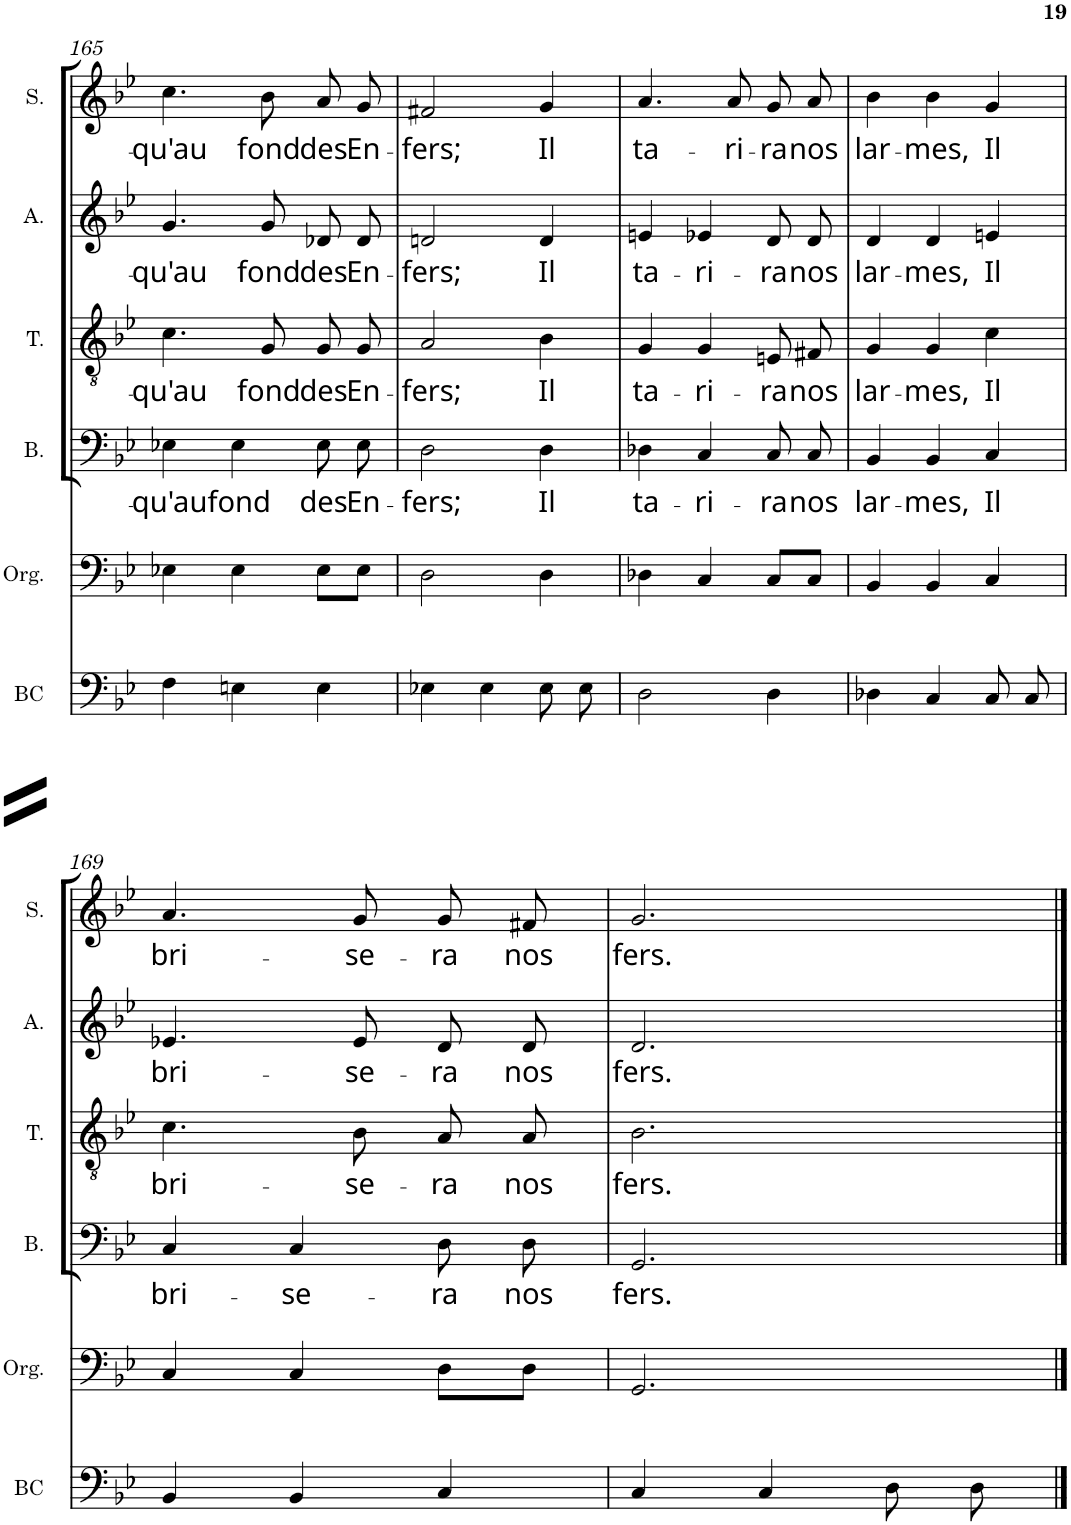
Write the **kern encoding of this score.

**kern	**kern	**kern	**text	**kern	**text	**kern	**text	**kern	**text
*part6	*part5	*part4	*part4	*part3	*part3	*part2	*part2	*part1	*part1
*staff6	*staff5	*staff4	*staff4	*staff3	*staff3	*staff2	*staff2	*staff1	*staff1
*I"Basse Continue	*I"Orgue	*I"Basse	*	*I"Ténor	*	*I"Alto	*	*I"Soprano	*
*I'BC	*I'Org.	*I'B.	*	*I'T.	*	*I'A.	*	*I'S.	*
!!LO:PB:g=z
*clefF4	*clefF4	*clefF4	*	*clefGv2	*	*clefG2	*	*clefG2	*
*k[b-e-]	*k[b-e-]	*k[b-e-]	*	*k[b-e-]	*	*k[b-e-]	*	*k[b-e-]	*
*M3/4	*M3/4	*M3/4	*	*M3/4	*	*M3/4	*	*M3/4	*
=165	=165	=165	=165	=165	=165	=165	=165	=165	=165
!	!	!	!LO:LY:b	!	!LO:LY:b	!	!LO:LY:b	!	!LO:LY:b
4F\	4E-X\	4E-X\	-qu'au	4.c\	-qu'au	4.g/	-qu'au	4.cc\	-qu'au
!	!	!	!LO:LY:b	!	!	!	!	!	!
4En\	4E-\	4E-\	fond	.	.	.	.	.	.
!	!	!	!	!	!LO:LY:b	!	!LO:LY:b	!	!LO:LY:b
.	.	.	.	8G/	fond	8g/	fond	8b-\	fond
!	!	!	!LO:LY:b	!	!LO:LY:b	!	!LO:LY:b	!	!LO:LY:b
4E\	8E-\L	8E-\L	des	8G/L	des	8d-X/L	des	8a/L	des
!	!	!	!LO:LY:b	!	!LO:LY:b	!	!LO:LY:b	!	!LO:LY:b
.	8E-\J	8E-\J	En-	8G/J	En-	8d-/J	En-	8g/J	En-
=166	=166	=166	=166	=166	=166	=166	=166	=166	=166
!	!	!	!LO:LY:b	!	!LO:LY:b	!	!LO:LY:b	!	!LO:LY:b
4E-X\	2D\	2D\	-fers;	2A/	-fers;	2dn/	-fers;	2f#X/	-fers;
4E-\	.	.	.	.	.	.	.	.	.
!	!	!	!LO:LY:b	!	!LO:LY:b	!	!LO:LY:b	!	!LO:LY:b
8E-\L	4D\	4D\	Il	4B-\	Il	4d/	Il	4g/	Il
8E-\J	.	.	.	.	.	.	.	.	.
=167	=167	=167	=167	=167	=167	=167	=167	=167	=167
!	!	!	!LO:LY:b	!	!LO:LY:b	!	!LO:LY:b	!	!LO:LY:b
2D\	4D-X\	4D-X\	ta-	4G/	ta-	4en/	ta-	4.a/	ta-
!	!	!	!LO:LY:b	!	!LO:LY:b	!	!LO:LY:b	!	!
.	4C/	4C/	-ri-	4G/	-ri-	4e-X/	-ri-	.	.
!	!	!	!	!	!	!	!	!	!LO:LY:b
.	.	.	.	.	.	.	.	8a/	-ri-
!	!	!	!LO:LY:b	!	!LO:LY:b	!	!LO:LY:b	!	!LO:LY:b
4D\	8C/L	8C/L	-ra	8En/L	-ra	8d/L	-ra	8g/L	-ra
!	!	!	!LO:LY:b	!	!LO:LY:b	!	!LO:LY:b	!	!LO:LY:b
.	8C/J	8C/J	nos	8F#X/J	nos	8d/J	nos	8a/J	nos
=168	=168	=168	=168	=168	=168	=168	=168	=168	=168
!	!	!	!LO:LY:b	!	!LO:LY:b	!	!LO:LY:b	!	!LO:LY:b
4D-X\	4BB-/	4BB-/	lar-	4G/	lar-	4d/	lar-	4b-\	lar-
!	!	!	!LO:LY:b	!	!LO:LY:b	!	!LO:LY:b	!	!LO:LY:b
4C/	4BB-/	4BB-/	-mes,	4G/	-mes,	4d/	-mes,	4b-\	-mes,
!	!	!	!LO:LY:b	!	!LO:LY:b	!	!LO:LY:b	!	!LO:LY:b
8C/L	4C/	4C/	Il	4c\	Il	4en/	Il	4g/	Il
8C/J	.	.	.	.	.	.	.	.	.
!!LO:LB:g=z
=169	=169	=169	=169	=169	=169	=169	=169	=169	=169
!	!	!	!LO:LY:b	!	!LO:LY:b	!	!LO:LY:b	!	!LO:LY:b
4BB-/	4C/	4C/	bri-	4.c\	bri-	4.e-X/	bri-	4.a/	bri-
!	!	!	!LO:LY:b	!	!	!	!	!	!
4BB-/	4C/	4C/	-se-	.	.	.	.	.	.
!	!	!	!	!	!LO:LY:b	!	!LO:LY:b	!	!LO:LY:b
.	.	.	.	8B-\	-se-	8e-/	-se-	8g/	-se-
!	!	!	!LO:LY:b	!	!LO:LY:b	!	!LO:LY:b	!	!LO:LY:b
4C/	8D\L	8D\L	-ra	8A/L	-ra	8d/L	-ra	8g/L	-ra
!	!	!	!LO:LY:b	!	!LO:LY:b	!	!LO:LY:b	!	!LO:LY:b
.	8D\J	8D\J	nos	8A/J	nos	8d/J	nos	8f#X/J	nos
=170	=170	=170	=170	=170	=170	=170	=170	=170	=170
!	!	!	!LO:LY:b	!	!LO:LY:b	!	!LO:LY:b	!	!LO:LY:b
4C/	2.GG/	2.GG/	fers.	2.B-\	fers.	2.d/	fers.	2.g/	fers.
4C/	.	.	.	.	.	.	.	.	.
8D\L	.	.	.	.	.	.	.	.	.
8D\J	.	.	.	.	.	.	.	.	.
==	==	==	==	==	==	==	==	==	==
*-	*-	*-	*-	*-	*-	*-	*-	*-	*-
